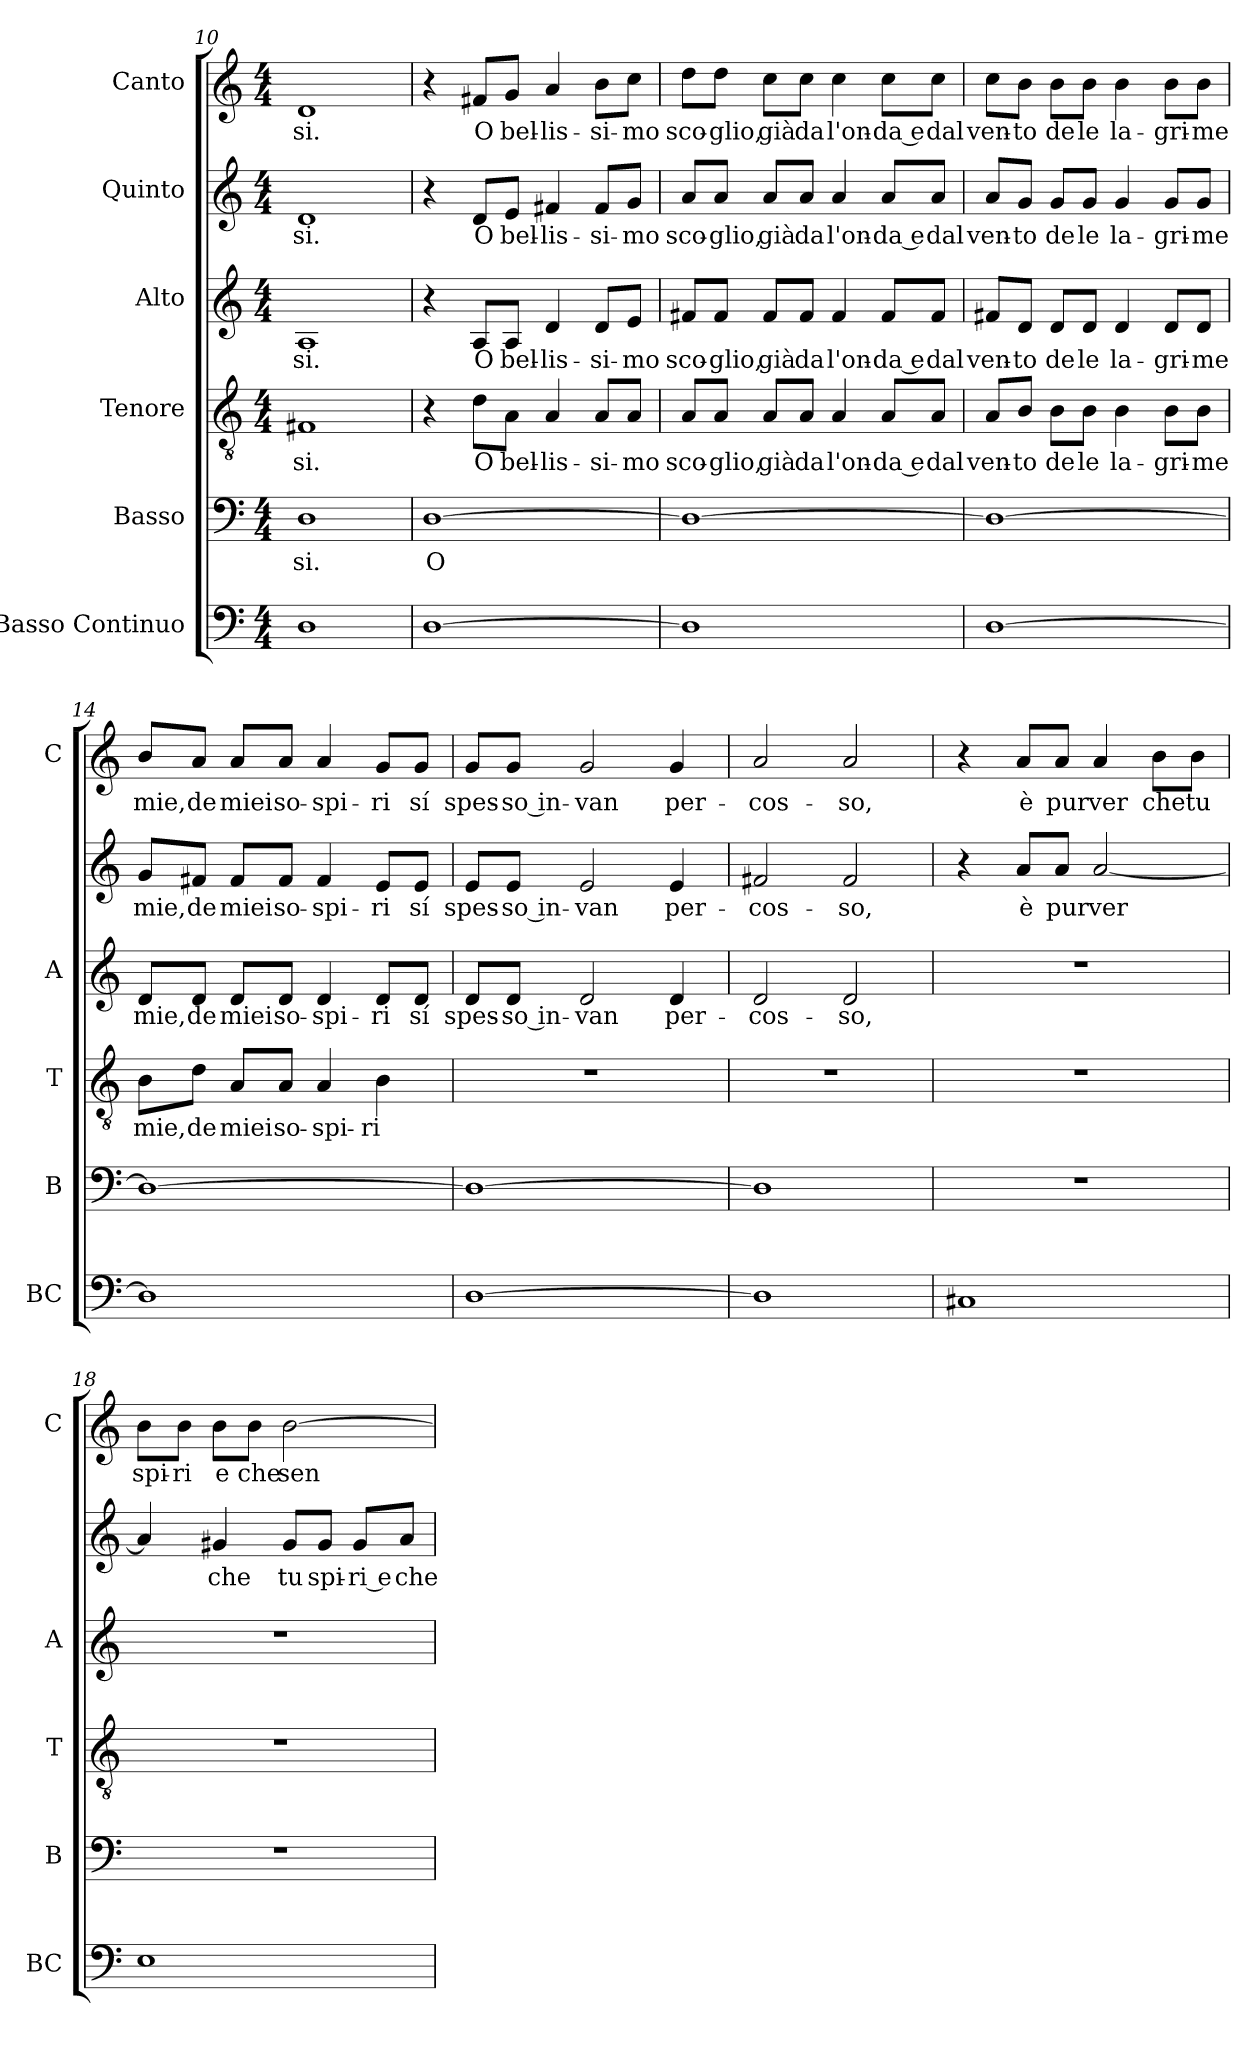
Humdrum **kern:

**kern	**kern	**text	**kern	**text	**kern	**text	**kern	**text	**kern	**text
*part6	*part5	*part5	*part4	*part4	*part3	*part3	*part2	*part2	*part1	*part1
*staff6	*staff5	*staff5	*staff4	*staff4	*staff3	*staff3	*staff2	*staff2	*staff1	*staff1
*I"Basso Continuo	*I"Basso	*	*I"Tenore	*	*I"Alto	*	*I"Quinto	*	*I"Canto	*
*I'BC	*I'B	*	*I'T	*	*I'A	*	*	*	*I'C	*
*clefF4	*clefF4	*	*clefGv2	*	*clefG2	*	*clefG2	*	*clefG2	*
*k[]	*k[]	*	*k[]	*	*k[]	*	*k[]	*	*k[]	*
*C:	*C:	*	*C:	*	*C:	*	*C:	*	*C:	*
*M4/4	*M4/4	*	*M4/4	*	*M4/4	*	*M4/4	*	*M4/4	*
=10	=10	=10	=10	=10	=10	=10	=10	=10	=10	=10
!	!	!LO:LY:b	!	!LO:LY:b	!	!LO:LY:b	!	!LO:LY:b	!	!LO:LY:b
1D	1D	-si.	1F#X	-si.	1A	-si.	1d	-si.	1d	-si.
=11	=11	=11	=11	=11	=11	=11	=11	=11	=11	=11
!	!	!LO:LY:b	!	!	!	!	!	!	!	!
[1D	[1D	O	4r	.	4r	.	4r	.	4r	.
!	!	!	!	!LO:LY:b	!	!LO:LY:b	!	!LO:LY:b	!	!LO:LY:b
.	.	.	8d\L	O	8A/L	O	8d/L	O	8f#X/L	O
!	!	!	!	!LO:LY:b	!	!LO:LY:b	!	!LO:LY:b	!	!LO:LY:b
.	.	.	8A\J	bel-	8A/J	bel-	8e/J	bel-	8g/J	bel-
!	!	!	!	!LO:LY:b	!	!LO:LY:b	!	!LO:LY:b	!	!LO:LY:b
.	.	.	4A/	-lis-	4d/	-lis-	4f#X/	-lis-	4a/	-lis-
!	!	!	!	!LO:LY:b	!	!LO:LY:b	!	!LO:LY:b	!	!LO:LY:b
.	.	.	8A/L	-si-	8d/L	-si-	8f#/L	-si-	8b\L	-si-
!	!	!	!	!LO:LY:b	!	!LO:LY:b	!	!LO:LY:b	!	!LO:LY:b
.	.	.	8A/J	-mo	8e/J	-mo	8g/J	-mo	8cc\J	-mo
=12	=12	=12	=12	=12	=12	=12	=12	=12	=12	=12
!	!	!	!	!LO:LY:b	!	!LO:LY:b	!	!LO:LY:b	!	!LO:LY:b
1D]	1D_	.	8A/L	sco-	8f#X/L	sco-	8a/L	sco-	8dd\L	sco-
!	!	!	!	!LO:LY:b	!	!LO:LY:b	!	!LO:LY:b	!	!LO:LY:b
.	.	.	8A/J	-glio,	8f#/J	-glio,	8a/J	-glio,	8dd\J	-glio,
!	!	!	!	!LO:LY:b	!	!LO:LY:b	!	!LO:LY:b	!	!LO:LY:b
.	.	.	8A/L	già	8f#/L	già	8a/L	già	8cc\L	già
!	!	!	!	!LO:LY:b	!	!LO:LY:b	!	!LO:LY:b	!	!LO:LY:b
.	.	.	8A/J	da	8f#/J	da	8a/J	da	8cc\J	da
!	!	!	!	!LO:LY:b	!	!LO:LY:b	!	!LO:LY:b	!	!LO:LY:b
.	.	.	4A/	l'on-	4f#/	l'on-	4a/	l'on-	4cc\	l'on-
!	!	!	!	!LO:LY:b	!	!LO:LY:b	!	!LO:LY:b	!	!LO:LY:b
.	.	.	8A/L	-da e	8f#/L	-da e	8a/L	-da e	8cc\L	-da e
!	!	!	!	!LO:LY:b	!	!LO:LY:b	!	!LO:LY:b	!	!LO:LY:b
.	.	.	8A/J	dal	8f#/J	dal	8a/J	dal	8cc\J	dal
=13	=13	=13	=13	=13	=13	=13	=13	=13	=13	=13
!	!	!	!	!LO:LY:b	!	!LO:LY:b	!	!LO:LY:b	!	!LO:LY:b
[1D	1D_	.	8A/L	ven-	8f#X/L	ven-	8a/L	ven-	8cc\L	ven-
!	!	!	!	!LO:LY:b	!	!LO:LY:b	!	!LO:LY:b	!	!LO:LY:b
.	.	.	8B/J	-to	8d/J	-to	8g/J	-to	8b\J	-to
!	!	!	!	!LO:LY:b	!	!LO:LY:b	!	!LO:LY:b	!	!LO:LY:b
.	.	.	8B\L	de	8d/L	de	8g/L	de	8b\L	de
!	!	!	!	!LO:LY:b	!	!LO:LY:b	!	!LO:LY:b	!	!LO:LY:b
.	.	.	8B\J	le	8d/J	le	8g/J	le	8b\J	le
!	!	!	!	!LO:LY:b	!	!LO:LY:b	!	!LO:LY:b	!	!LO:LY:b
.	.	.	4B\	la-	4d/	la-	4g/	la-	4b\	la-
!	!	!	!	!LO:LY:b	!	!LO:LY:b	!	!LO:LY:b	!	!LO:LY:b
.	.	.	8B\L	-gri-	8d/L	-gri-	8g/L	-gri-	8b\L	-gri-
!	!	!	!	!LO:LY:b	!	!LO:LY:b	!	!LO:LY:b	!	!LO:LY:b
.	.	.	8B\J	-me	8d/J	-me	8g/J	-me	8b\J	-me
!!LO:LB:g=z
=14	=14	=14	=14	=14	=14	=14	=14	=14	=14	=14
!	!	!	!	!LO:LY:b	!	!LO:LY:b	!	!LO:LY:b	!	!LO:LY:b
1D]	1D_	.	8B\L	mie,	8d/L	mie,	8g/L	mie,	8b/L	mie,
!	!	!	!	!LO:LY:b	!	!LO:LY:b	!	!LO:LY:b	!	!LO:LY:b
.	.	.	8d\J	de	8d/J	de	8f#X/J	de	8a/J	de
!	!	!	!	!LO:LY:b	!	!LO:LY:b	!	!LO:LY:b	!	!LO:LY:b
.	.	.	8A/L	miei	8d/L	miei	8f#/L	miei	8a/L	miei
!	!	!	!	!LO:LY:b	!	!LO:LY:b	!	!LO:LY:b	!	!LO:LY:b
.	.	.	8A/J	so-	8d/J	so-	8f#/J	so-	8a/J	so-
!	!	!	!	!LO:LY:b	!	!LO:LY:b	!	!LO:LY:b	!	!LO:LY:b
.	.	.	4A/	-spi-	4d/	-spi-	4f#/	-spi-	4a/	-spi-
!	!	!	!	!LO:LY:b	!	!LO:LY:b	!	!LO:LY:b	!	!LO:LY:b
.	.	.	4B\	-ri	8d/L	-ri	8e/L	-ri	8g/L	-ri
!	!	!	!	!	!	!LO:LY:b	!	!LO:LY:b	!	!LO:LY:b
.	.	.	.	.	8d/J	sí	8e/J	sí	8g/J	sí
=15	=15	=15	=15	=15	=15	=15	=15	=15	=15	=15
!	!	!	!	!	!	!LO:LY:b	!	!LO:LY:b	!	!LO:LY:b
[1D	1D_	.	1r	.	8d/L	spes-	8e/L	spes-	8g/L	spes-
!	!	!	!	!	!	!LO:LY:b	!	!LO:LY:b	!	!LO:LY:b
.	.	.	.	.	8d/J	-so in-	8e/J	-so in-	8g/J	-so in-
!	!	!	!	!	!	!LO:LY:b	!	!LO:LY:b	!	!LO:LY:b
.	.	.	.	.	2d/	-van	2e/	-van	2g/	-van
!	!	!	!	!	!	!LO:LY:b	!	!LO:LY:b	!	!LO:LY:b
.	.	.	.	.	4d/	per-	4e/	per-	4g/	per-
=16	=16	=16	=16	=16	=16	=16	=16	=16	=16	=16
!	!	!	!	!	!	!LO:LY:b	!	!LO:LY:b	!	!LO:LY:b
1D]	1D]	.	1r	.	2d/	-cos-	2f#X/	-cos-	2a/	-cos-
!	!	!	!	!	!	!LO:LY:b	!	!LO:LY:b	!	!LO:LY:b
.	.	.	.	.	2d/	-so,	2f#/	-so,	2a/	-so,
=17	=17	=17	=17	=17	=17	=17	=17	=17	=17	=17
1C#X	1r	.	1r	.	1r	.	4r	.	4r	.
!	!	!	!	!	!	!	!	!LO:LY:b	!	!LO:LY:b
.	.	.	.	.	.	.	8a/L	è	8a/L	è
!	!	!	!	!	!	!	!	!LO:LY:b	!	!LO:LY:b
.	.	.	.	.	.	.	8a/J	pur	8a/J	pur
!	!	!	!	!	!	!	!	!LO:LY:b	!	!LO:LY:b
.	.	.	.	.	.	.	[2a/	ver	4a/	ver
!	!	!	!	!	!	!	!	!	!	!LO:LY:b
.	.	.	.	.	.	.	.	.	8b\L	che
!	!	!	!	!	!	!	!	!	!	!LO:LY:b
.	.	.	.	.	.	.	.	.	8b\J	tu
=18	=18	=18	=18	=18	=18	=18	=18	=18	=18	=18
!	!	!	!	!	!	!	!	!	!	!LO:LY:b
1E	1r	.	1r	.	1r	.	4a/]	.	8b\L	spi-
!	!	!	!	!	!	!	!	!	!	!LO:LY:b
.	.	.	.	.	.	.	.	.	8b\J	-ri
!	!	!	!	!	!	!	!	!LO:LY:b	!	!LO:LY:b
.	.	.	.	.	.	.	4g#X/	che	8b\L	e
!	!	!	!	!	!	!	!	!	!	!LO:LY:b
.	.	.	.	.	.	.	.	.	8b\J	che
!	!	!	!	!	!	!	!	!LO:LY:b	!	!LO:LY:b
.	.	.	.	.	.	.	8g#/L	tu	[2b\	sen-
!	!	!	!	!	!	!	!	!LO:LY:b	!	!
.	.	.	.	.	.	.	8g#/J	spi-	.	.
!	!	!	!	!	!	!	!	!LO:LY:b	!	!
.	.	.	.	.	.	.	8g#/L	-ri e	.	.
!	!	!	!	!	!	!	!	!LO:LY:b	!	!
.	.	.	.	.	.	.	8a/J	che	.	.
=	=	=	=	=	=	=	=	=	=	=
*-	*-	*-	*-	*-	*-	*-	*-	*-	*-	*-
